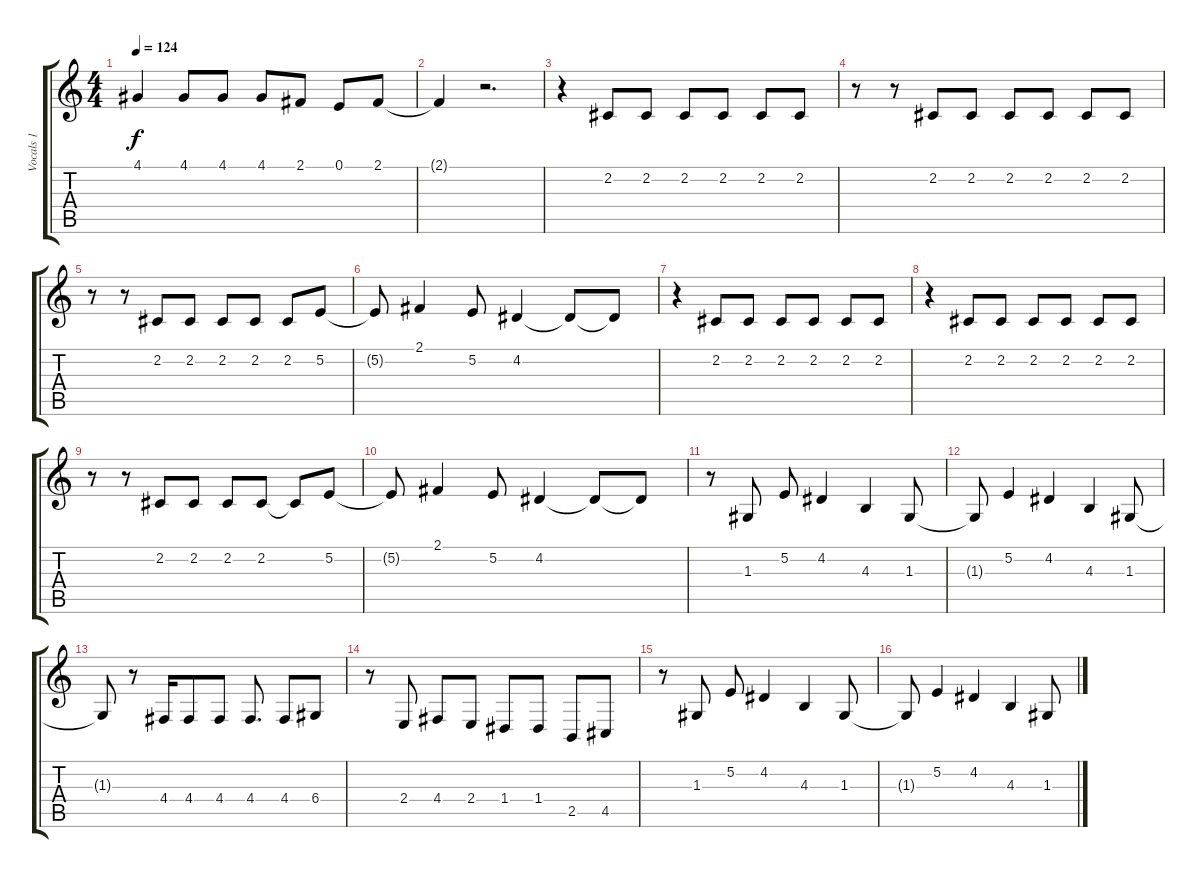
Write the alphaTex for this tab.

\track ("Vocals 1" "Vocals 1") {instrument flute}
\staff {score tabs}
\tuning (E4 B3 G3 D3 A2 E2) {hide}
\ts (4 4)
\tempo 124
\clef g2
\ks c
4.1.4{dy f} 4.1.8 4.1.8 4.1.8 2.1.8 0.1.8 2.1.8 |
2.1{t}.4 r.2{d} |
r.4 2.2.8 2.2.8 2.2.8 2.2.8 2.2.8 2.2.8 |
r.8 r.8 2.2.8 2.2.8 2.2.8 2.2.8 2.2.8 2.2.8 |
r.8 r.8 2.2.8 2.2.8 2.2.8 2.2.8 2.2.8 5.2.8 |
5.2{t}.8 2.1.4 5.2.8 4.2.4 4.2{t}.8 4.2{t}.8 |
r.4 2.2.8 2.2.8 2.2.8 2.2.8 2.2.8 2.2.8 |
r.4 2.2.8 2.2.8 2.2.8 2.2.8 2.2.8 2.2.8 |
r.8 r.8 2.2.8 2.2.8 2.2.8 2.2.8 2.2{t}.8 5.2.8 |
5.2{t}.8 2.1.4 5.2.8 4.2.4 4.2{t}.8 4.2{t}.8 |
r.8 1.3.8 5.2.8 4.2.4 4.3.4 1.3.8 |
1.3{t}.8 5.2.4 4.2.4 4.3.4 1.3.8 |
1.3{t}.8 r.8 4.4.16 4.4.8 4.4.8 4.4.8{d} 4.4.8 6.4.8 |
r.8 2.4.8 4.4.8 2.4.8 1.4.8 1.4.8 2.5.8 4.5.8 |
r.8 1.3.8 5.2.8 4.2.4 4.3.4 1.3.8 |
1.3{t}.8 5.2.4 4.2.4 4.3.4 1.3.8
